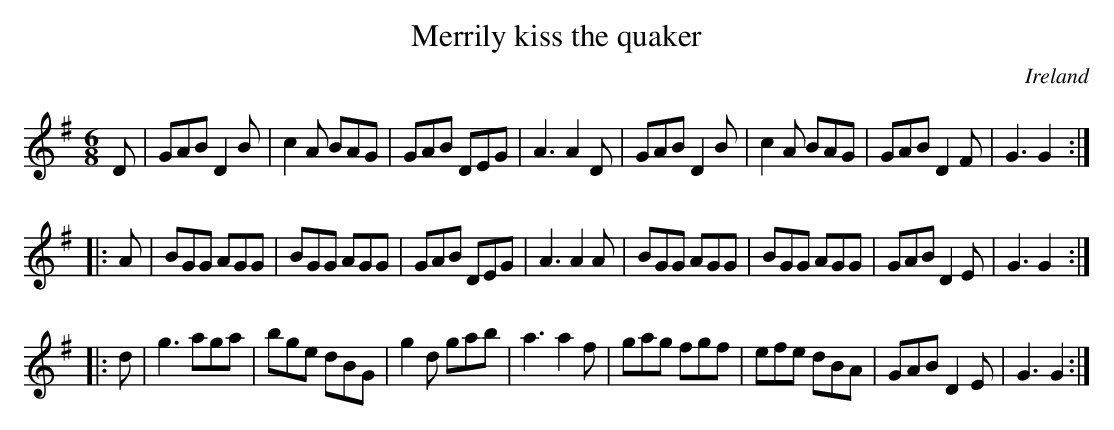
X:1
T:Merrily kiss the quaker
O:Ireland
M:6/8
K:G
D|\
GAB D2B|c2A BAG|GAB DEG|A3 A2D|\
GAB D2B|c2A BAG|GAB D2F|G3 G2:|*
|:A|\
BGG AGG|BGG AGG|GAB DEG|A3 A2A|\
BGG AGG|BGG AGG|GAB D2E|G3 G2:|*
|:d|\
g3 aga|bge dBG|g2d gab|a3 a2f|\
gag fgf|efe dBA|GAB D2E|G3 G2:|
